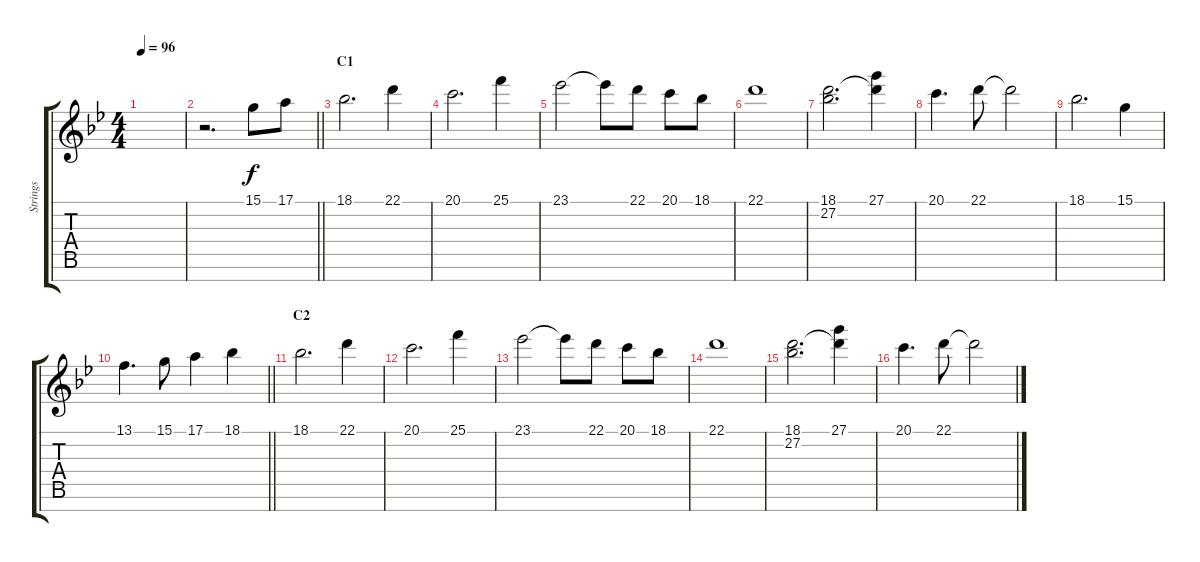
\track ("Strings" "Strings") {instrument stringensemble1}
\staff {score tabs}
\tuning (E4 B3 G3 D3 A2 E2 B1) {hide}
\ts (4 4)
\tempo 96
\clef g2
\ks bb
|
\barLineRight lightlight
r.2{d volume 12 instrument stringensemble1} 15.1.8 17.1.8 |
\section ("" "C1")
18.1.2{d} 22.1.4 |
20.1.2{d} 25.1.4 |
23.1.2 23.1{t}.8 22.1.8 20.1.8 18.1.8 |
22.1.1 |
(18.1 27.2).2{d} (27.1 27.2{t}).4 |
20.1.4{d} 22.1.8 22.1{t}.2 |
18.1.2{d} 15.1.4 |
\barLineRight lightlight
13.1.4{d} 15.1.8 17.1.4 18.1.4 |
\section ("" "C2")
18.1.2{d} 22.1.4 |
20.1.2{d} 25.1.4 |
23.1.2 23.1{t}.8 22.1.8 20.1.8 18.1.8 |
22.1.1 |
(18.1 27.2).2{d} (27.1 27.2{t}).4 |
20.1.4{d} 22.1.8 22.1{t}.2
